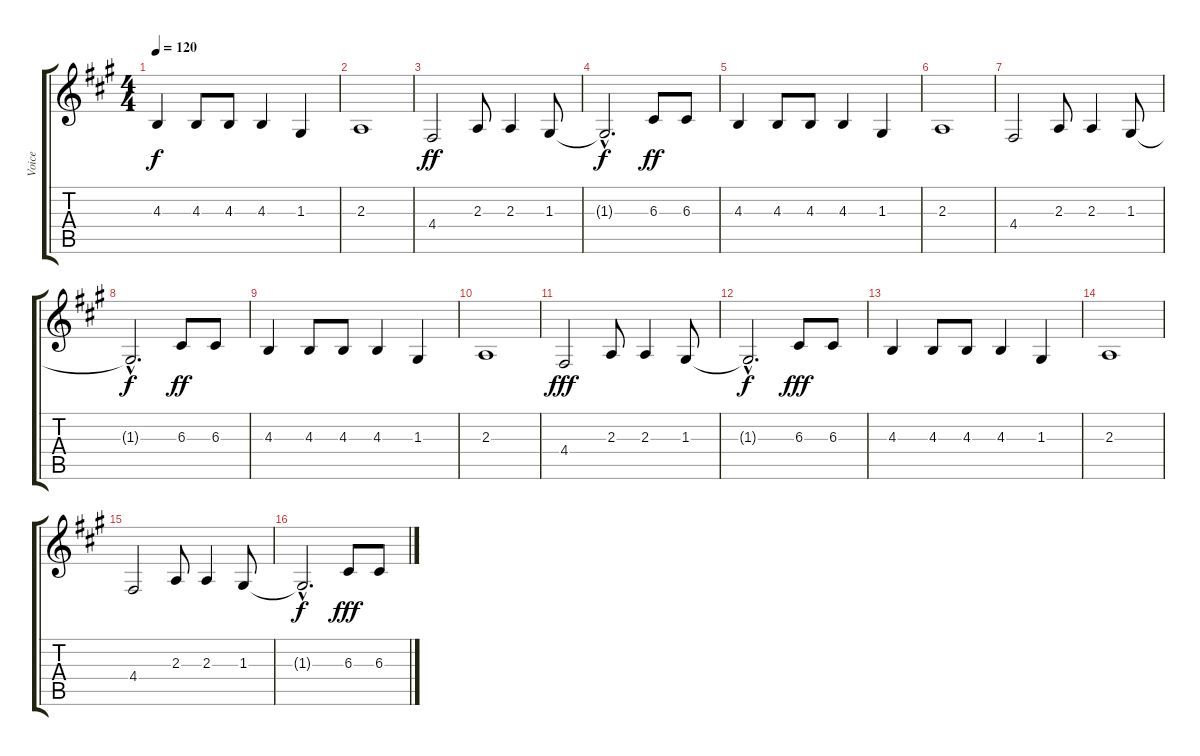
\track ("Voice" "Voice") {instrument harmonica}
\staff {score tabs}
\tuning (E4 B3 G3 D3 A2 E2) {hide}
\ts (4 4)
\tempo 120
\clef g2
\ks f#minor
4.3.4{dy f} 4.3.8 4.3.8 4.3.4 1.3.4 |
2.3.1 |
4.4.2{dy ff} 2.3.8 2.3.4 1.3.8 |
1.3{hac t}.2{d dy f} 6.3.8{dy ff} 6.3.8 |
4.3.4 4.3.8 4.3.8 4.3.4 1.3.4 |
2.3.1 |
4.4.2 2.3.8 2.3.4 1.3.8 |
1.3{hac t}.2{d dy f} 6.3.8{dy ff} 6.3.8 |
4.3.4 4.3.8 4.3.8 4.3.4 1.3.4 |
2.3.1 |
4.4.2{dy fff} 2.3.8 2.3.4 1.3.8 |
1.3{hac t}.2{d dy f} 6.3.8{dy fff} 6.3.8 |
4.3.4 4.3.8 4.3.8 4.3.4 1.3.4 |
2.3.1 |
4.4.2 2.3.8 2.3.4 1.3.8 |
1.3{hac t}.2{d dy f} 6.3.8{dy fff} 6.3.8
